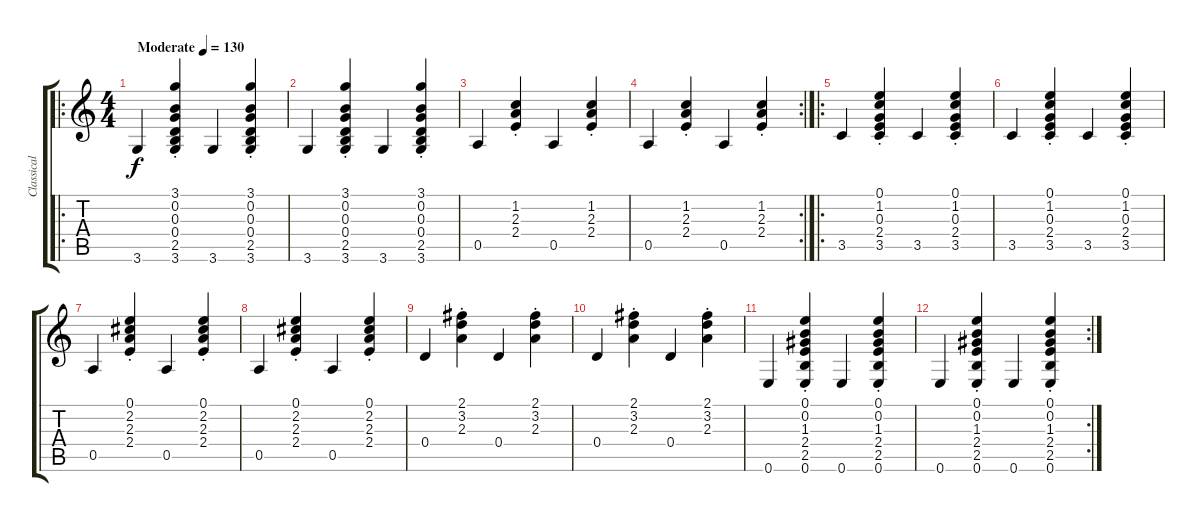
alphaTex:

\track ("Classical Guitar" "Classical ") {instrument acousticguitarnylon}
\staff {score tabs}
\tuning (E4 B3 G3 D3 A2 E2) {hide}
\ro
\ts (4 4)
\tempo (130 "Moderate")
\clef g2
\ks c
3.6.4{dy f instrument acousticguitarnylon} (3.1{st} 0.2{st} 0.3{st} 0.4{st} 2.5{st} 3.6{st}).4 3.6.4 (3.1{st} 0.2{st} 0.3{st} 0.4{st} 2.5{st} 3.6{st}).4 |
3.6.4 (3.1{st} 0.2{st} 0.3{st} 0.4{st} 2.5{st} 3.6{st}).4 3.6.4 (3.1{st} 0.2{st} 0.3{st} 0.4{st} 2.5{st} 3.6{st}).4 |
0.5.4 (1.2{st} 2.3 2.4).4 0.5.4 (1.2{st} 2.3 2.4).4 |
\rc 2
0.5.4 (1.2{st} 2.3 2.4).4 0.5.4 (1.2{st} 2.3 2.4).4 |
\ro
3.5.4 (0.1{st} 1.2 0.3 2.4 3.5).4 3.5.4 (0.1{st} 1.2 0.3 2.4 3.5).4 |
3.5.4 (0.1{st} 1.2 0.3 2.4 3.5).4 3.5.4 (0.1{st} 1.2 0.3 2.4 3.5).4 |
0.5.4 (0.1{st} 2.2 2.3 2.4).4 0.5.4 (0.1{st} 2.2 2.3 2.4).4 |
0.5.4 (0.1{st} 2.2 2.3 2.4).4 0.5.4 (0.1{st} 2.2 2.3 2.4).4 |
0.4.4 (2.1{st} 3.2 2.3).4 0.4.4 (2.1{st} 3.2 2.3).4 |
0.4.4 (2.1{st} 3.2 2.3).4 0.4.4 (2.1{st} 3.2 2.3).4 |
0.6.4 (0.1{st} 0.2 1.3 2.4 2.5 0.6).4 0.6.4 (0.1{st} 0.2 1.3 2.4 2.5 0.6).4 |
\rc 2
0.6.4 (0.1{st} 0.2 1.3 2.4 2.5 0.6).4 0.6.4 (0.1{st} 0.2 1.3 2.4 2.5 0.6).4
